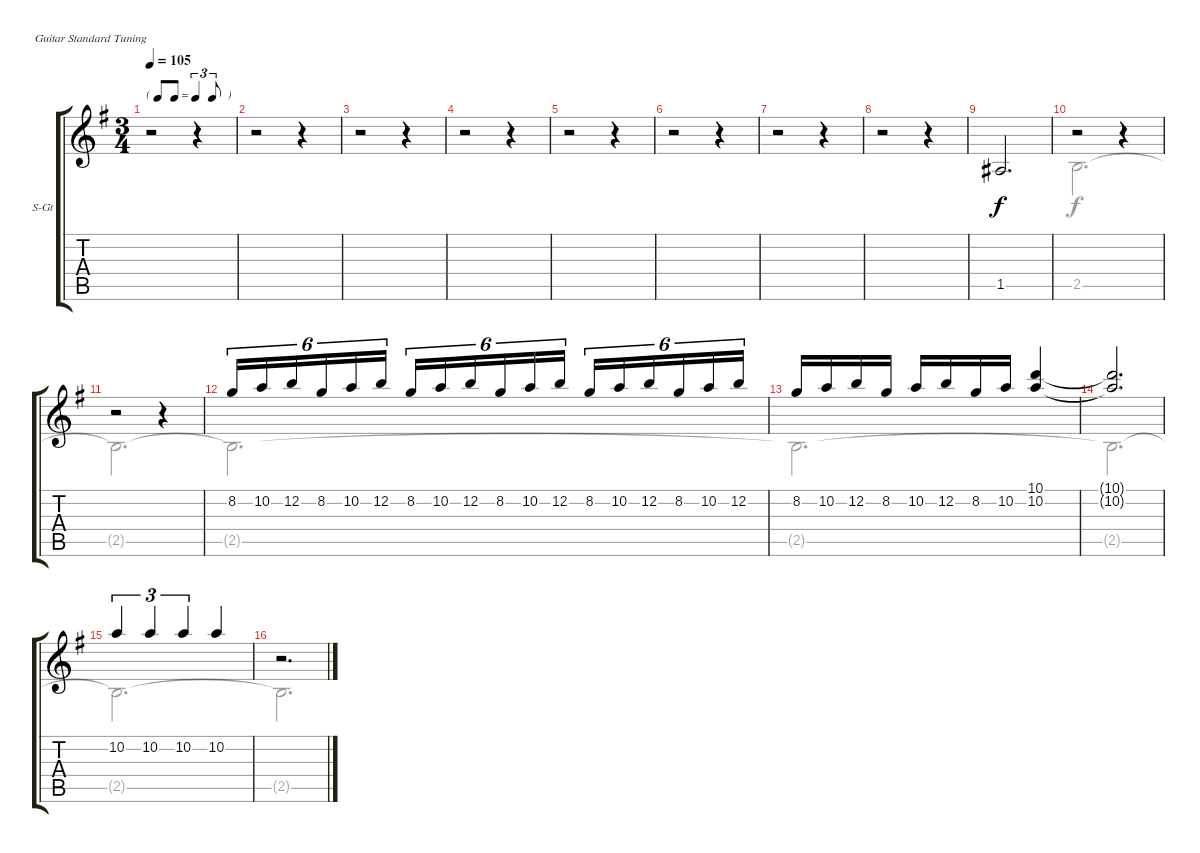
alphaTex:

\bracketExtendMode groupsimilarinstruments
\firstSystemTrackNameOrientation horizontal
\otherSystemsTrackNameOrientation horizontal
\track ("Keys" "S-Gt") {instrument lead2sawtooth}
\staff {score tabs}
\tuning (E4 B3 G3 D3 A2 E2)
\displaytranspose 12
\voice
\ts (3 4)
\beaming (8 2 2 2 2)
\tf triplet8th
\tempo 105
\clef g2
\ks g
r.2{dy f} r.4 |
r.2 r.4 |
r.2 r.4 |
r.2 r.4 |
r.2 r.4 |
r.2 r.4 |
r.2 r.4 |
r.2 r.4 |
1.5.2{d} |
r.2 r.4 |
r.2 r.4 |
8.2.16{tu (6 4)} 10.2.16{tu (6 4)} 12.2.16{tu (6 4)} 8.2.16{tu (6 4)} 10.2.16{tu (6 4)} 12.2.16{tu (6 4)} 8.2.16{tu (6 4)} 10.2.16{tu (6 4)} 12.2.16{tu (6 4)} 8.2.16{tu (6 4)} 10.2.16{tu (6 4)} 12.2.16{tu (6 4)} 8.2.16{tu (6 4)} 10.2.16{tu (6 4)} 12.2.16{tu (6 4)} 8.2.16{tu (6 4)} 10.2.16{tu (6 4)} 12.2.16{tu (6 4)} |
8.2.16 10.2.16 12.2.16 8.2.16 10.2.16 12.2.16 8.2.16 10.2.16 (10.1 10.2).4 |
(10.1{t} 10.2{t}).2{d} |
10.2.4{tu (3 2)} 10.2.4{tu (3 2)} 10.2.4{tu (3 2)} 10.2.4 |
r.2{d}
\voice
\clef g2
\ottava regular
\simile none
\ks g
|
|
|
|
|
|
|
|
|
2.5.2{d} |
2.5{t}.2{d} |
2.5{t}.2{d} |
2.5{t}.2{d} |
2.5{t}.2{d} |
2.5{t}.2{d} |
2.5{t}.2{d}
